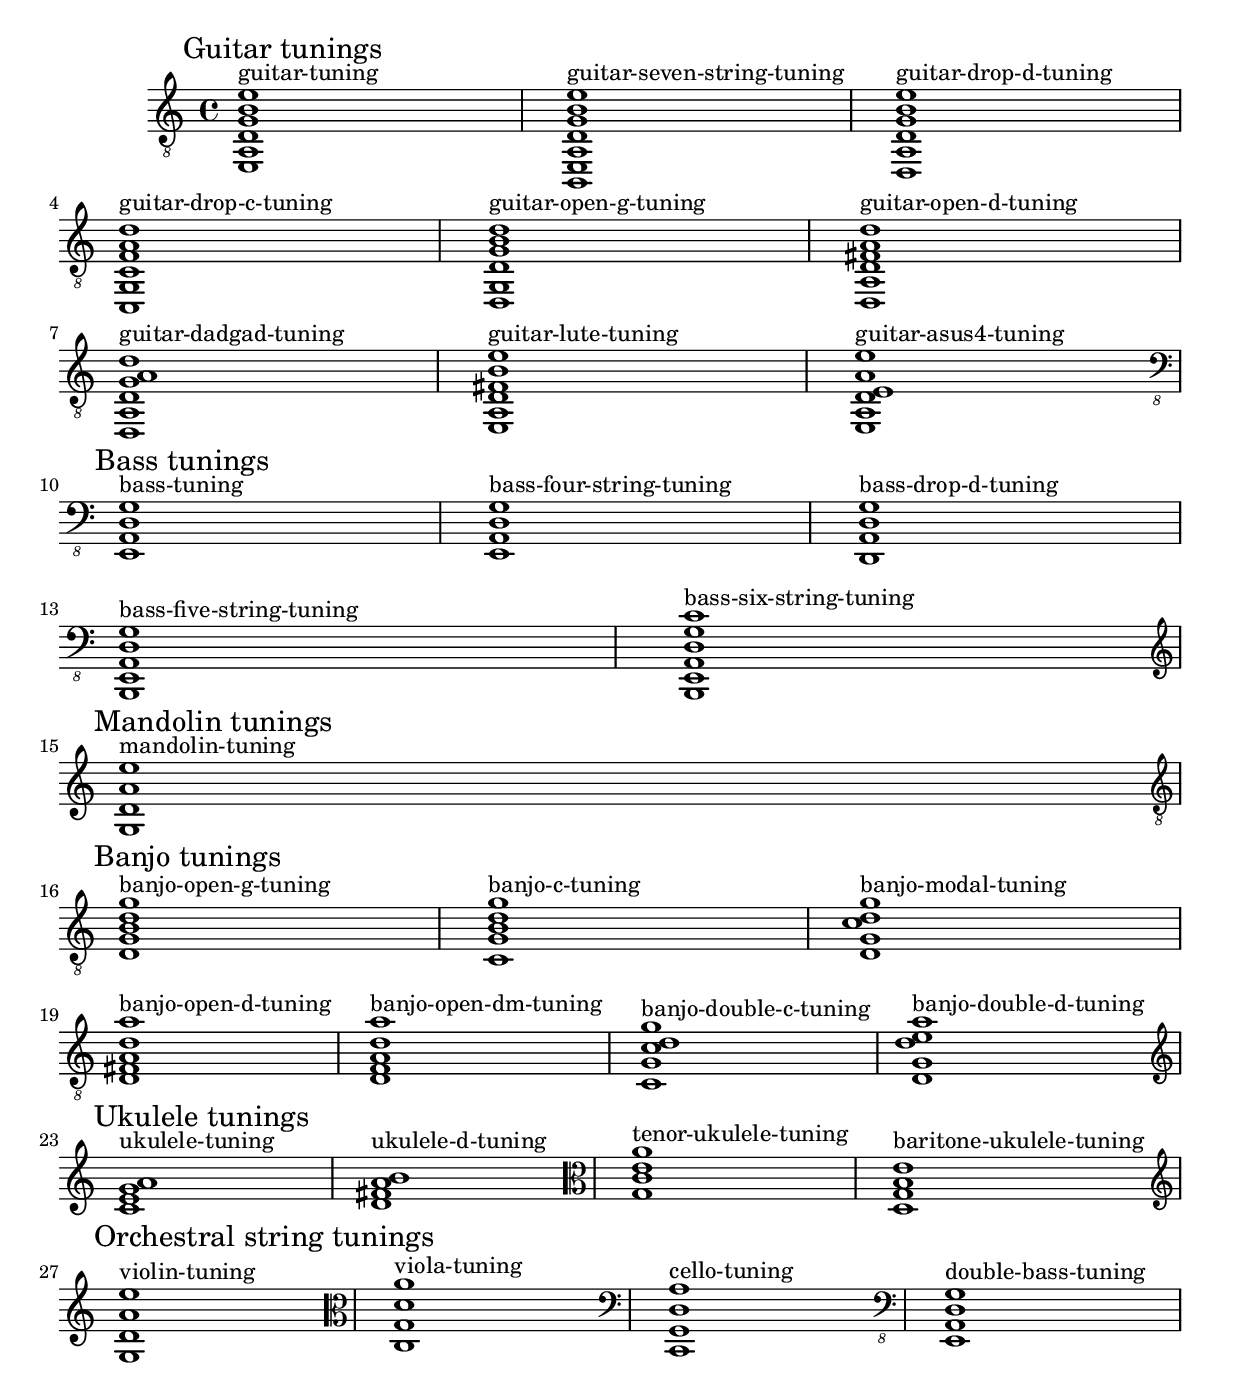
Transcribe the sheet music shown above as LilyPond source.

\version "2.19.22"

#(define (filter-instrument instrument-name tuning-alist)
   (filter (lambda (entry)
             (string-prefix? instrument-name
                            (symbol->string (car entry))))
           tuning-alist))

#(define (chord-display tuning-alist-entry)
   (let* ((tuning-symbol (car tuning-alist-entry))
	  (pitches (cdr tuning-alist-entry)))
     (make-music 'EventChord
		 'elements
		 (cons (make-music 'TextScriptEvent
				   'direction 1
				   'text (symbol->string tuning-symbol))
		       (map (lambda (pitch)
			      (make-music 'NoteEvent
					  'duration (ly:make-duration 0 0 1/1)
					  'pitch pitch))
			    pitches)))))

displayInstrumentDefaultTunings =
#(define-music-function (instrument) (string?)
   (let* ((filtered-instruments (filter-instrument instrument defaultStringTunings))
          (display-elements (map chord-display filtered-instruments)))
     (make-music 'SequentialMusic 'elements display-elements)))


\score {
  {
    \new Staff {
      \textLengthOn
      \override Score.RehearsalMark.self-alignment-X = #LEFT

      \mark \markup {\left-align "Guitar tunings"}
      \clef "treble_8"
      \displayInstrumentDefaultTunings #"guitar"
      \break

      \mark \markup {\left-align "Bass tunings"}
      \clef "bass_8"
      \displayInstrumentDefaultTunings #"bass"
      \break

      \mark \markup {\left-align "Mandolin tunings"}
      \clef "treble"
      \displayInstrumentDefaultTunings #"mandolin"
      \break

      \mark \markup {\left-align "Banjo tunings"}
      \clef "treble_8"
      \displayInstrumentDefaultTunings #"banjo"
      \break

      \mark \markup {\left-align "Ukulele tunings"}
      \clef "treble"
      \displayInstrumentDefaultTunings #"ukulele"
      \clef "alto"
      \displayInstrumentDefaultTunings #"tenor-ukulele"
      \displayInstrumentDefaultTunings #"baritone-ukulele"
      \break

      \mark \markup {\left-align "Orchestral string tunings"}
      \clef "treble"
      \displayInstrumentDefaultTunings #"violin"
      \clef "alto"
      \displayInstrumentDefaultTunings #"viola"
      \clef "bass"
      \displayInstrumentDefaultTunings #"cello"
      \clef "bass_8"
      \displayInstrumentDefaultTunings #"double-bass"
    }
  }
}
